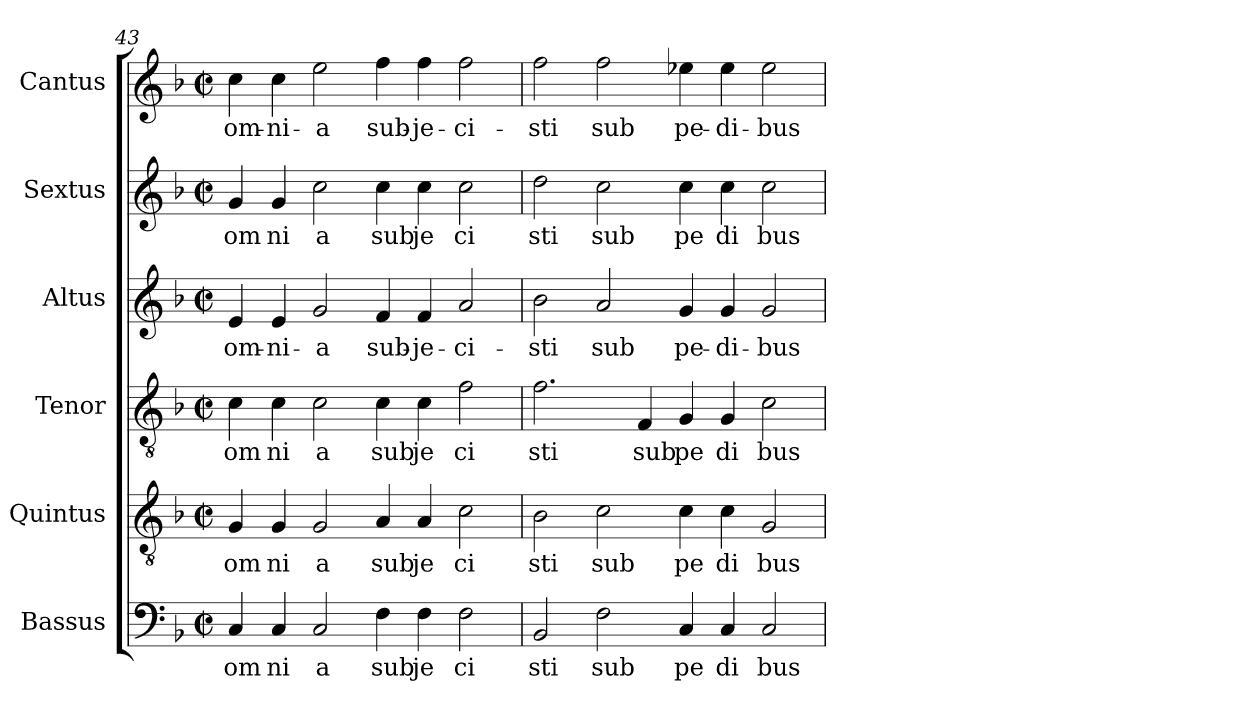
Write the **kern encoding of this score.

**kern	**text	**kern	**text	**kern	**text	**kern	**text	**kern	**text	**kern	**text
*part6	*part6	*part5	*part5	*part4	*part4	*part3	*part3	*part2	*part2	*part1	*part1
*staff6	*staff6	*staff5	*staff5	*staff4	*staff4	*staff3	*staff3	*staff2	*staff2	*staff1	*staff1
*I"Bassus	*	*I"Quintus	*	*I"Tenor	*	*I"Altus	*	*I"Sextus	*	*I"Cantus	*
*clefF4	*	*clefGv2	*	*clefGv2	*	*clefG2	*	*clefG2	*	*clefG2	*
*k[b-]	*	*k[b-]	*	*k[b-]	*	*k[b-]	*	*k[b-]	*	*k[b-]	*
*F:	*	*F:	*	*F:	*	*F:	*	*F:	*	*F:	*
*M2/2	*	*M2/2	*	*M2/2	*	*M2/2	*	*M2/2	*	*M2/2	*
*met(c|)	*	*met(c|)	*	*met(c|)	*	*met(c|)	*	*met(c|)	*	*met(c|)	*
=43	=43	=43	=43	=43	=43	=43	=43	=43	=43	=43	=43
!	!LO:LY:b:cj	!	!LO:LY:b:cj	!	!LO:LY:b:cj	!	!LO:LY:b:cj	!	!LO:LY:b:cj	!	!LO:LY:b:cj
4C/	om	4G/	om	4c\	om	4e/	om-	4g/	om	4cc\	om-
!	!LO:LY:b:cj	!	!LO:LY:b:cj	!	!LO:LY:b:cj	!	!LO:LY:b:cj	!	!LO:LY:b:cj	!	!LO:LY:b:cj
4C/	ni	4G/	ni	4c\	ni	4e/	-ni-	4g/	ni	4cc\	-ni-
!	!LO:LY:b:cj	!	!LO:LY:b:cj	!	!LO:LY:b:cj	!	!LO:LY:b:cj	!	!LO:LY:b:cj	!	!LO:LY:b:cj
2C/	a	2G/	a	2c\	a	2g/	-a	2cc\	a	2ee\	-a
!	!LO:LY:b:cj	!	!LO:LY:b:cj	!	!LO:LY:b:cj	!	!LO:LY:b:cj	!	!LO:LY:b:cj	!	!LO:LY:b:cj
4F\	sub	4A/	sub	4c\	sub	4f/	sub-	4cc\	sub	4ff\	sub-
!	!LO:LY:b:cj	!	!LO:LY:b:cj	!	!LO:LY:b:cj	!	!LO:LY:b:cj	!	!LO:LY:b:cj	!	!LO:LY:b:cj
4F\	je	4A/	je	4c\	je	4f/	-je-	4cc\	je	4ff\	-je-
!	!LO:LY:b:cj	!	!LO:LY:b:cj	!	!LO:LY:b:cj	!	!LO:LY:b:cj	!	!LO:LY:b:cj	!	!LO:LY:b:cj
2F\	ci	2c\	ci	2f\	ci	2a/	-ci-	2cc\	ci	2ff\	-ci-
=44	=44	=44	=44	=44	=44	=44	=44	=44	=44	=44	=44
!	!LO:LY:b:cj	!	!LO:LY:b:cj	!	!LO:LY:b:cj	!	!LO:LY:b:cj	!	!LO:LY:b:cj	!	!LO:LY:b:cj
2BB-/	sti	2B-\	sti	2.f\	sti	2b-\	-sti	2dd\	sti	2ff\	-sti
!	!LO:LY:b:cj	!	!LO:LY:b:cj	!	!	!	!LO:LY:b:cj	!	!LO:LY:b:cj	!	!LO:LY:b:cj
2F\	sub	2c\	sub	.	.	2a/	sub	2cc\	sub	2ff\	sub
!	!	!	!	!	!LO:LY:b:cj	!	!	!	!	!	!
.	.	.	.	4F/	sub	.	.	.	.	.	.
!	!LO:LY:b:cj	!	!LO:LY:b:cj	!	!LO:LY:b:cj	!	!LO:LY:b:cj	!	!LO:LY:b:cj	!	!LO:LY:b:cj
4C/	pe	4c\	pe	4G/	pe	4g/	pe-	4cc\	pe	4ee-X\	pe-
!	!LO:LY:b:cj	!	!LO:LY:b:cj	!	!LO:LY:b:cj	!	!LO:LY:b:cj	!	!LO:LY:b:cj	!	!LO:LY:b:cj
4C/	di	4c\	di	4G/	di	4g/	-di-	4cc\	di	4ee-\	-di-
!	!LO:LY:b:cj	!	!LO:LY:b:cj	!	!LO:LY:b:cj	!	!LO:LY:b:cj	!	!LO:LY:b:cj	!	!LO:LY:b:cj
2C/	bus	2G/	bus	2c\	bus	2g/	-bus	2cc\	bus	2ee-\	-bus
=	=	=	=	=	=	=	=	=	=	=	=
*-	*-	*-	*-	*-	*-	*-	*-	*-	*-	*-	*-
